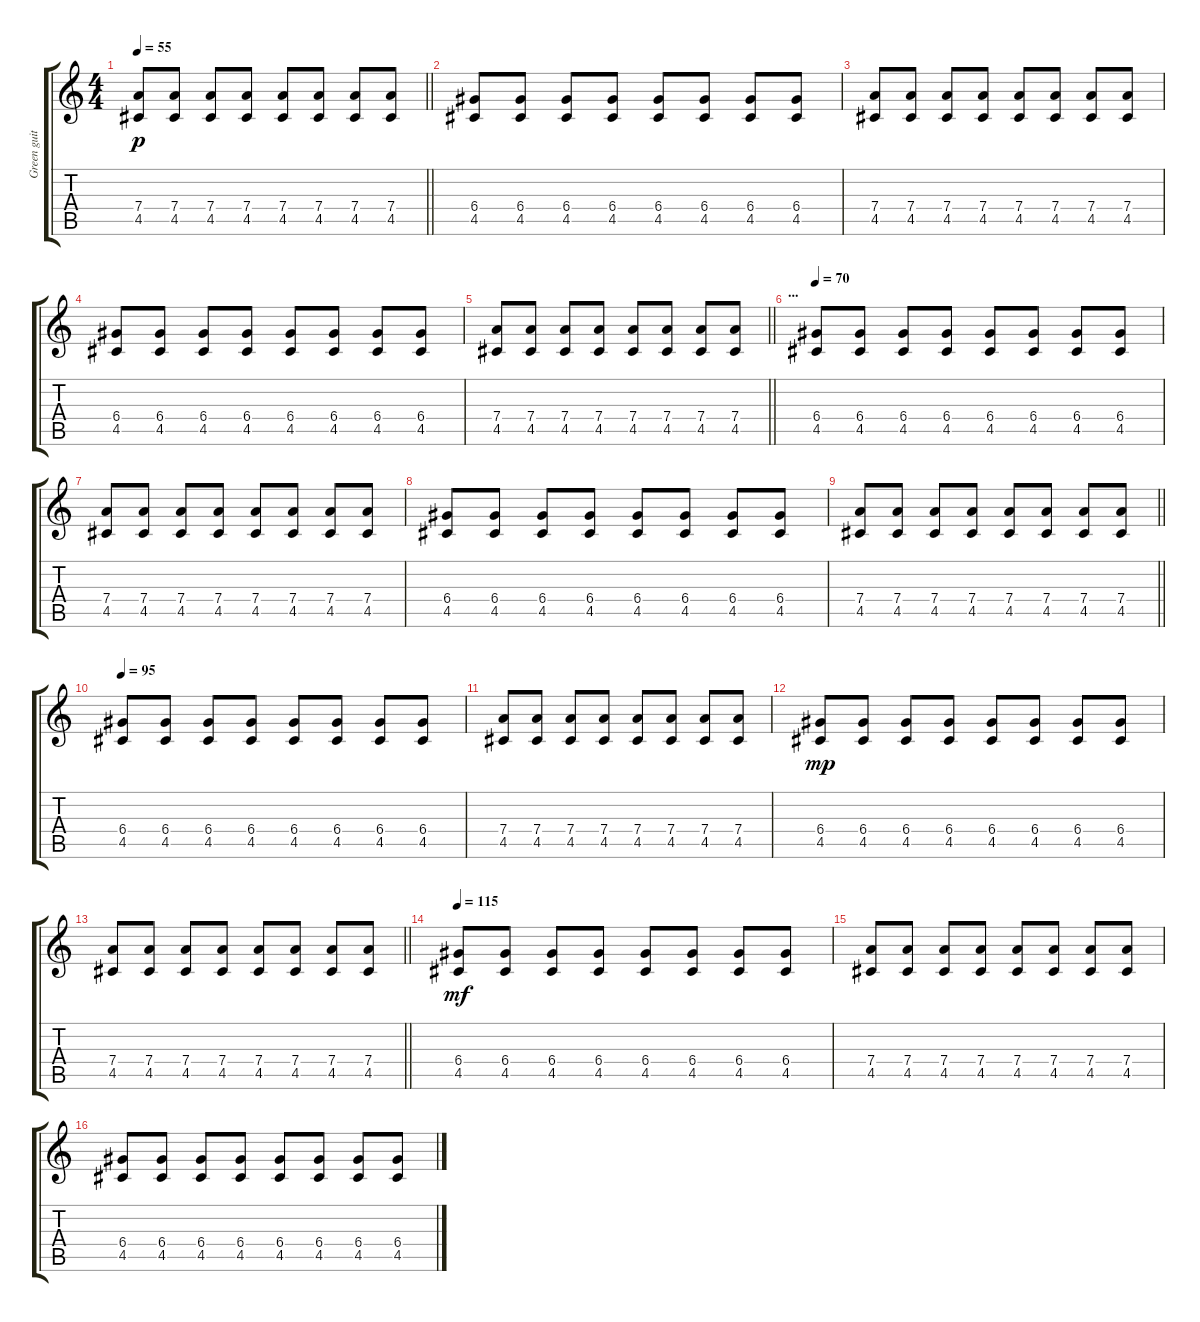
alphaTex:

\track ("Green guitar" "Green guit") {instrument electricguitarclean}
\staff {score tabs}
\tuning (E4 B3 G3 D3 A2 E2) {hide}
\ts (4 4)
\tempo 55
\clef g2
\barLineRight lightlight
\ks c
(7.4 4.5).8{dy p} (7.4 4.5).8 (7.4 4.5).8 (7.4 4.5).8 (7.4 4.5).8 (7.4 4.5).8 (7.4 4.5).8 (7.4 4.5).8 |
\section ("" "")
(6.4 4.5).8 (6.4 4.5).8 (6.4 4.5).8 (6.4 4.5).8 (6.4 4.5).8 (6.4 4.5).8 (6.4 4.5).8 (6.4 4.5).8 |
(7.4 4.5).8 (7.4 4.5).8 (7.4 4.5).8 (7.4 4.5).8 (7.4 4.5).8 (7.4 4.5).8 (7.4 4.5).8 (7.4 4.5).8 |
(6.4 4.5).8 (6.4 4.5).8 (6.4 4.5).8 (6.4 4.5).8 (6.4 4.5).8 (6.4 4.5).8 (6.4 4.5).8 (6.4 4.5).8 |
\barLineRight lightlight
(7.4 4.5).8 (7.4 4.5).8 (7.4 4.5).8 (7.4 4.5).8 (7.4 4.5).8 (7.4 4.5).8 (7.4 4.5).8 (7.4 4.5).8 |
\section ("" "...")
\tempo 70
(6.4 4.5).8 (6.4 4.5).8 (6.4 4.5).8 (6.4 4.5).8 (6.4 4.5).8 (6.4 4.5).8 (6.4 4.5).8 (6.4 4.5).8 |
(7.4 4.5).8 (7.4 4.5).8 (7.4 4.5).8 (7.4 4.5).8 (7.4 4.5).8 (7.4 4.5).8 (7.4 4.5).8 (7.4 4.5).8 |
(6.4 4.5).8 (6.4 4.5).8 (6.4 4.5).8 (6.4 4.5).8 (6.4 4.5).8 (6.4 4.5).8 (6.4 4.5).8 (6.4 4.5).8 |
\barLineRight lightlight
(7.4 4.5).8 (7.4 4.5).8 (7.4 4.5).8 (7.4 4.5).8 (7.4 4.5).8 (7.4 4.5).8 (7.4 4.5).8 (7.4 4.5).8 |
\section ("" "")
\tempo 95
(6.4 4.5).8 (6.4 4.5).8 (6.4 4.5).8 (6.4 4.5).8 (6.4 4.5).8 (6.4 4.5).8 (6.4 4.5).8 (6.4 4.5).8 |
(7.4 4.5).8 (7.4 4.5).8 (7.4 4.5).8 (7.4 4.5).8 (7.4 4.5).8 (7.4 4.5).8 (7.4 4.5).8 (7.4 4.5).8 |
(6.4 4.5).8{dy mp} (6.4 4.5).8 (6.4 4.5).8 (6.4 4.5).8 (6.4 4.5).8 (6.4 4.5).8 (6.4 4.5).8 (6.4 4.5).8 |
\barLineRight lightlight
(7.4 4.5).8 (7.4 4.5).8 (7.4 4.5).8 (7.4 4.5).8 (7.4 4.5).8 (7.4 4.5).8 (7.4 4.5).8 (7.4 4.5).8 |
\section ("" "")
\tempo 115
(6.4 4.5).8{dy mf} (6.4 4.5).8 (6.4 4.5).8 (6.4 4.5).8 (6.4 4.5).8 (6.4 4.5).8 (6.4 4.5).8 (6.4 4.5).8 |
(7.4 4.5).8 (7.4 4.5).8 (7.4 4.5).8 (7.4 4.5).8 (7.4 4.5).8 (7.4 4.5).8 (7.4 4.5).8 (7.4 4.5).8 |
(6.4 4.5).8 (6.4 4.5).8 (6.4 4.5).8 (6.4 4.5).8 (6.4 4.5).8 (6.4 4.5).8 (6.4 4.5).8 (6.4 4.5).8
